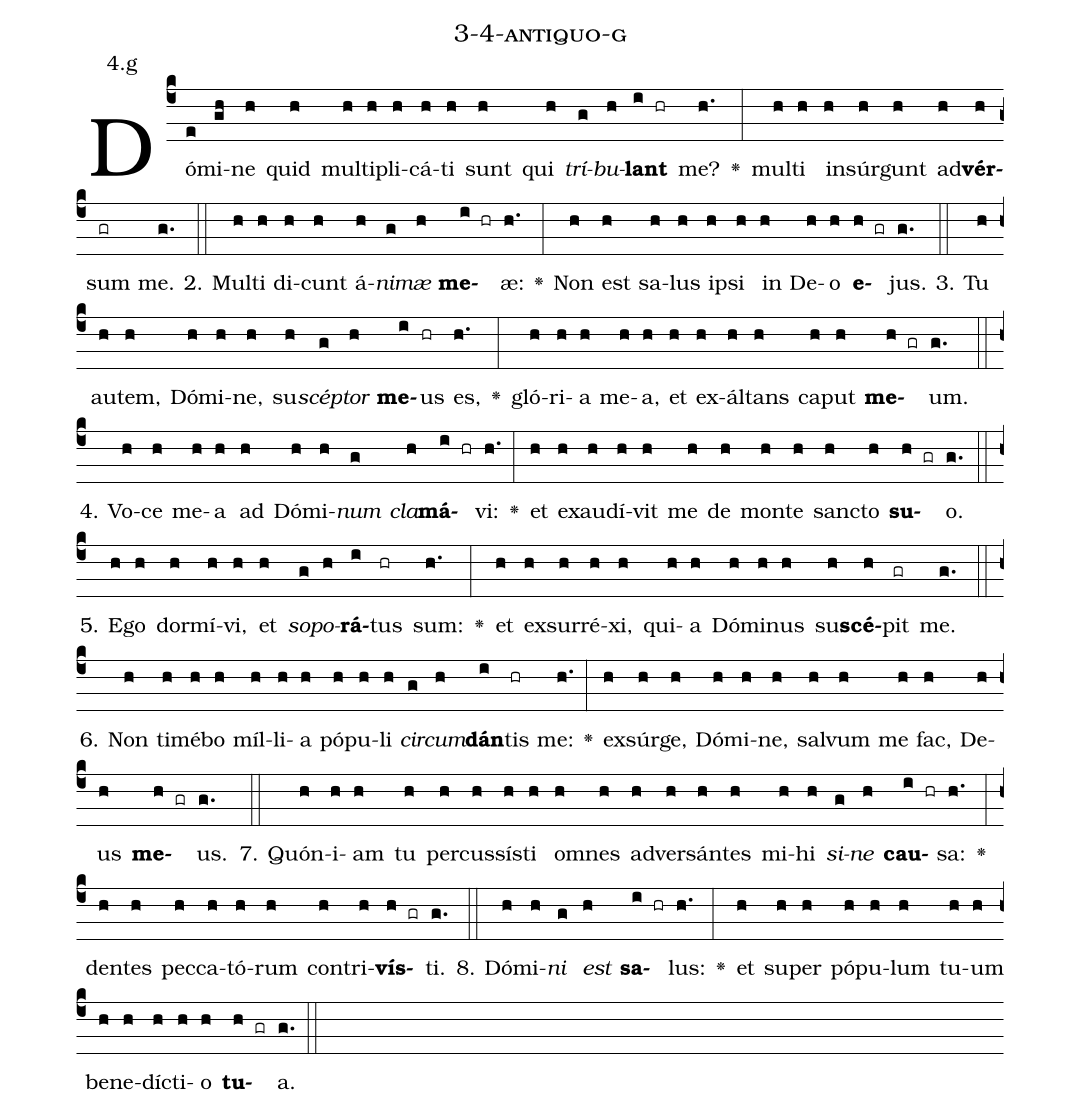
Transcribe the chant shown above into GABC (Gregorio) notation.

name: 3-4-antiquo-g;
annotation: 4.g;
%%
(c4)Dó(e)mi(gh)ne(h) quid(h) mul(h)ti(h)pli(h)cá(h)ti(h) sunt(h) qui(h) <i>trí</i>(g)<i>bu</i>(h)<b>lant</b>(i hr) me?(h.) <v>\greheightstar</v>(:) mul(h)ti(h) in(h)súr(h)gunt(h) ad(h)<b>vér</b>(h)sum(gr) me.(g.) (::)
2. Mul(h)ti(h) di(h)cunt(h) á(h)<i>ni</i>(g)<i>mæ</i>(h) <b>me</b>(i hr)æ:(h.) <v>\greheightstar</v>(:) Non(h) est(h) sa(h)lus(h) ip(h)si(h) in(h) De(h)o(h) <b>e</b>(h gr)jus.(g.) (::)
3. Tu(h) au(h)tem,(h) Dó(h)mi(h)ne,(h) su(h)<i>scép</i>(g)<i>tor</i>(h) <b>me</b>(i)us(hr) es,(h.) <v>\greheightstar</v>(:) gló(h)ri(h)a(h) me(h)a,(h) et(h) ex(h)ál(h)tans(h) ca(h)put(h) <b>me</b>(h gr)um.(g.) (::)
4. Vo(h)ce(h) me(h)a(h) ad(h) Dó(h)mi(h)<i>num</i>(g) <i>cla</i>(h)<b>má</b>(i hr)vi:(h.) <v>\greheightstar</v>(:) et(h) ex(h)au(h)dí(h)vit(h) me(h) de(h) mon(h)te(h) sanc(h)to(h) <b>su</b>(h gr)o.(g.) (::)
5. E(h)go(h) dor(h)mí(h)vi,(h) et(h) <i>so</i>(g)<i>po</i>(h)<b>rá</b>(i)tus(hr) sum:(h.) <v>\greheightstar</v>(:) et(h) ex(h)sur(h)ré(h)xi,(h) qui(h)a(h) Dó(h)mi(h)nus(h) su(h)<b>scé</b>(h)pit(gr) me.(g.) (::)
6. Non(h) ti(h)mé(h)bo(h) míl(h)li(h)a(h) pó(h)pu(h)li(h) <i>cir</i>(g)<i>cum</i>(h)<b>dán</b>(i)tis(hr) me:(h.) <v>\greheightstar</v>(:) ex(h)súr(h)ge,(h) Dó(h)mi(h)ne,(h) sal(h)vum(h) me(h) fac,(h) De(h)us(h) <b>me</b>(h gr)us.(g.) (::)
7. Quón(h)i(h)am(h) tu(h) per(h)cus(h)sís(h)ti(h) om(h)nes(h) ad(h)ver(h)sán(h)tes(h) mi(h)hi(h) <i>si</i>(g)<i>ne</i>(h) <b>cau</b>(i hr)sa:(h.) <v>\greheightstar</v>(:) den(h)tes(h) pec(h)ca(h)tó(h)rum(h) con(h)tri(h)<b>vís</b>(h gr)ti.(g.) (::)
8. Dó(h)mi(h)<i>ni</i>(g) <i>est</i>(h) <b>sa</b>(i hr)lus:(h.) <v>\greheightstar</v>(:) et(h) su(h)per(h) pó(h)pu(h)lum(h) tu(h)um(h) be(h)ne(h)díc(h)ti(h)o(h) <b>tu</b>(h gr)a.(g.) (::)
